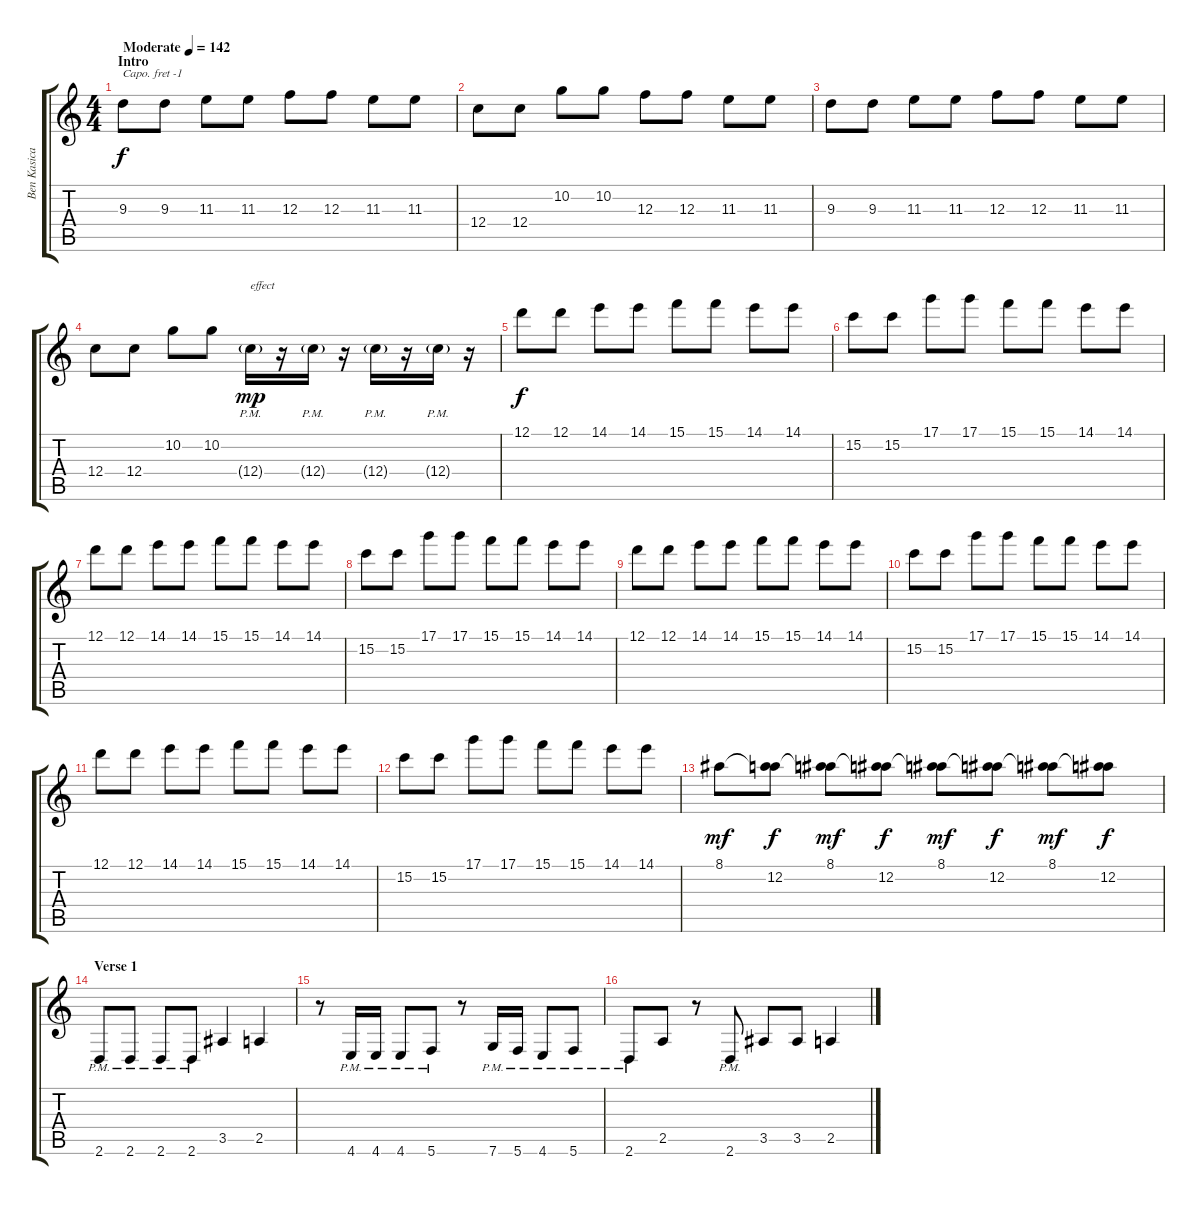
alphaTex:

\track ("Ben Kasica" "Ben Kasica") {instrument distortionguitar}
\staff {score tabs}
\capo -1
\tuning (Eb4 Bb3 Gb3 Db3 Ab2 Db2) {hide}
\ts (4 4)
\section ("" "Intro")
\tempo (142 "Moderate")
\clef g2
\ks c
9.3.8{dy f instrument distortionguitar} 9.3.8 11.3.8 11.3.8 12.3.8 12.3.8 11.3.8 11.3.8 |
12.4.8 12.4.8 10.2.8 10.2.8 12.3.8 12.3.8 11.3.8 11.3.8 |
9.3.8 9.3.8 11.3.8 11.3.8 12.3.8 12.3.8 11.3.8 11.3.8 |
12.4.8 12.4.8 10.2.8 10.2.8 12.4{g pm}.16{txt "effect" dy mp} r.16 12.4{g pm}.16 r.16 12.4{g pm}.16 r.16 12.4{g pm}.16 r.16 |
12.1.8{dy f} 12.1.8 14.1.8 14.1.8 15.1.8 15.1.8 14.1.8 14.1.8 |
15.2.8 15.2.8 17.1.8 17.1.8 15.1.8 15.1.8 14.1.8 14.1.8 |
12.1.8 12.1.8 14.1.8 14.1.8 15.1.8 15.1.8 14.1.8 14.1.8 |
15.2.8 15.2.8 17.1.8 17.1.8 15.1.8 15.1.8 14.1.8 14.1.8 |
12.1.8 12.1.8 14.1.8 14.1.8 15.1.8 15.1.8 14.1.8 14.1.8 |
15.2.8 15.2.8 17.1.8 17.1.8 15.1.8 15.1.8 14.1.8 14.1.8 |
12.1.8 12.1.8 14.1.8 14.1.8 15.1.8 15.1.8 14.1.8 14.1.8 |
15.2.8 15.2.8 17.1.8 17.1.8 15.1.8 15.1.8 14.1.8 14.1.8 |
8.1.8{dy mf} (8.1{t} 12.2).8{dy f} (8.1 12.2{t}).8{dy mf} (8.1{t} 12.2).8{dy f} (8.1 12.2{t}).8{dy mf} (8.1{t} 12.2).8{dy f} (8.1 12.2{t}).8{dy mf} (8.1{t} 12.2).8{dy f} |
\section ("" "Verse 1")
2.6{pm}.8 2.6{pm}.8 2.6{pm}.8 2.6{pm}.8 3.5.4 2.5.4 |
r.8 4.6{pm}.16 4.6{pm}.16 4.6{pm}.8 5.6{pm}.8 r.8 7.6{pm}.16 5.6{pm}.16 4.6{pm}.8 5.6{pm}.8 |
2.6{pm}.8 2.5.8 r.8 2.6{pm}.8 3.5.8 3.5.8 2.5.4
